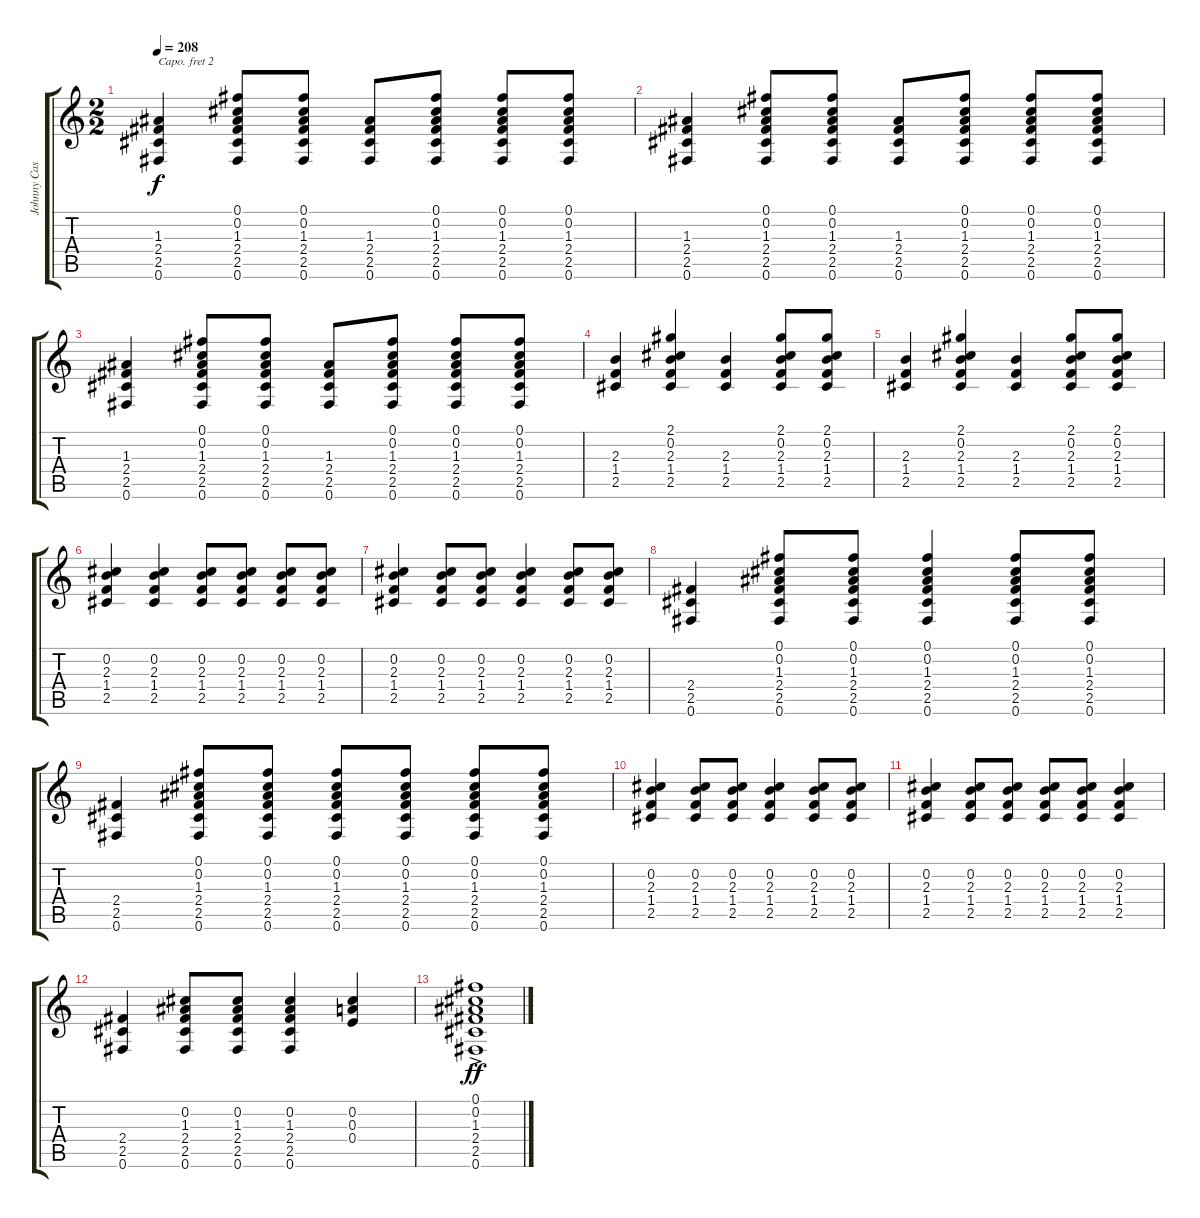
\track ("Johnny Cash" "Johnny Cas") {instrument acousticguitarnylon}
\staff {score tabs}
\capo 2
\tuning (E4 B3 G3 D3 A2 E2) {hide}
\ts (2 2)
\tempo 208
\clef g2
\ks c
(1.3 2.4 2.5 0.6).4{dy f} (0.1 0.2 1.3 2.4 2.5 0.6).8 (0.1 0.2 1.3 2.4 2.5 0.6).8 (1.3 2.4 2.5 0.6).8 (0.1 0.2 1.3 2.4 2.5 0.6).8 (0.1 0.2 1.3 2.4 2.5 0.6).8 (0.1 0.2 1.3 2.4 2.5 0.6).8 |
(1.3 2.4 2.5 0.6).4 (0.1 0.2 1.3 2.4 2.5 0.6).8 (0.1 0.2 1.3 2.4 2.5 0.6).8 (1.3 2.4 2.5 0.6).8 (0.1 0.2 1.3 2.4 2.5 0.6).8 (0.1 0.2 1.3 2.4 2.5 0.6).8 (0.1 0.2 1.3 2.4 2.5 0.6).8 |
(1.3 2.4 2.5 0.6).4 (0.1 0.2 1.3 2.4 2.5 0.6).8 (0.1 0.2 1.3 2.4 2.5 0.6).8 (1.3 2.4 2.5 0.6).8 (0.1 0.2 1.3 2.4 2.5 0.6).8 (0.1 0.2 1.3 2.4 2.5 0.6).8 (0.1 0.2 1.3 2.4 2.5 0.6).8 |
(2.3 1.4 2.5).4 (2.1 0.2 2.3 1.4 2.5).4 (2.3 1.4 2.5).4 (2.1 0.2 2.3 1.4 2.5).8 (2.1 0.2 2.3 1.4 2.5).8 |
(2.3 1.4 2.5).4 (2.1 0.2 2.3 1.4 2.5).4 (2.3 1.4 2.5).4 (2.1 0.2 2.3 1.4 2.5).8 (2.1 0.2 2.3 1.4 2.5).8 |
(0.2 2.3 1.4 2.5).4 (0.2 2.3 1.4 2.5).4 (0.2 2.3 1.4 2.5).8 (0.2 2.3 1.4 2.5).8 (0.2 2.3 1.4 2.5).8 (0.2 2.3 1.4 2.5).8 |
(0.2 2.3 1.4 2.5).4 (0.2 2.3 1.4 2.5).8 (0.2 2.3 1.4 2.5).8 (0.2 2.3 1.4 2.5).4 (0.2 2.3 1.4 2.5).8 (0.2 2.3 1.4 2.5).8 |
(2.4 2.5 0.6).4 (0.1 0.2 1.3 2.4 2.5 0.6).8 (0.1 0.2 1.3 2.4 2.5 0.6).8 (0.1 0.2 1.3 2.4 2.5 0.6).4 (0.1 0.2 1.3 2.4 2.5 0.6).8 (0.1 0.2 1.3 2.4 2.5 0.6).8 |
(2.4 2.5 0.6).4 (0.1 0.2 1.3 2.4 2.5 0.6).8 (0.1 0.2 1.3 2.4 2.5 0.6).8 (0.1 0.2 1.3 2.4 2.5 0.6).8 (0.1 0.2 1.3 2.4 2.5 0.6).8 (0.1 0.2 1.3 2.4 2.5 0.6).8 (0.1 0.2 1.3 2.4 2.5 0.6).8 |
(0.2 2.3 1.4 2.5).4 (0.2 2.3 1.4 2.5).8 (0.2 2.3 1.4 2.5).8 (0.2 2.3 1.4 2.5).4 (0.2 2.3 1.4 2.5).8 (0.2 2.3 1.4 2.5).8 |
(0.2 2.3 1.4 2.5).4 (0.2 2.3 1.4 2.5).8 (0.2 2.3 1.4 2.5).8 (0.2 2.3 1.4 2.5).8 (0.2 2.3 1.4 2.5).8 (0.2 2.3 1.4 2.5).4 |
(2.4 2.5 0.6).4 (0.2 1.3 2.4 2.5 0.6).8 (0.2 1.3 2.4 2.5 0.6).8 (0.2 1.3 2.4 2.5 0.6).4 (0.2 0.3 0.4).4 |
(0.1 0.2 1.3 2.4 2.5 0.6{ac}).1{dy ff}
